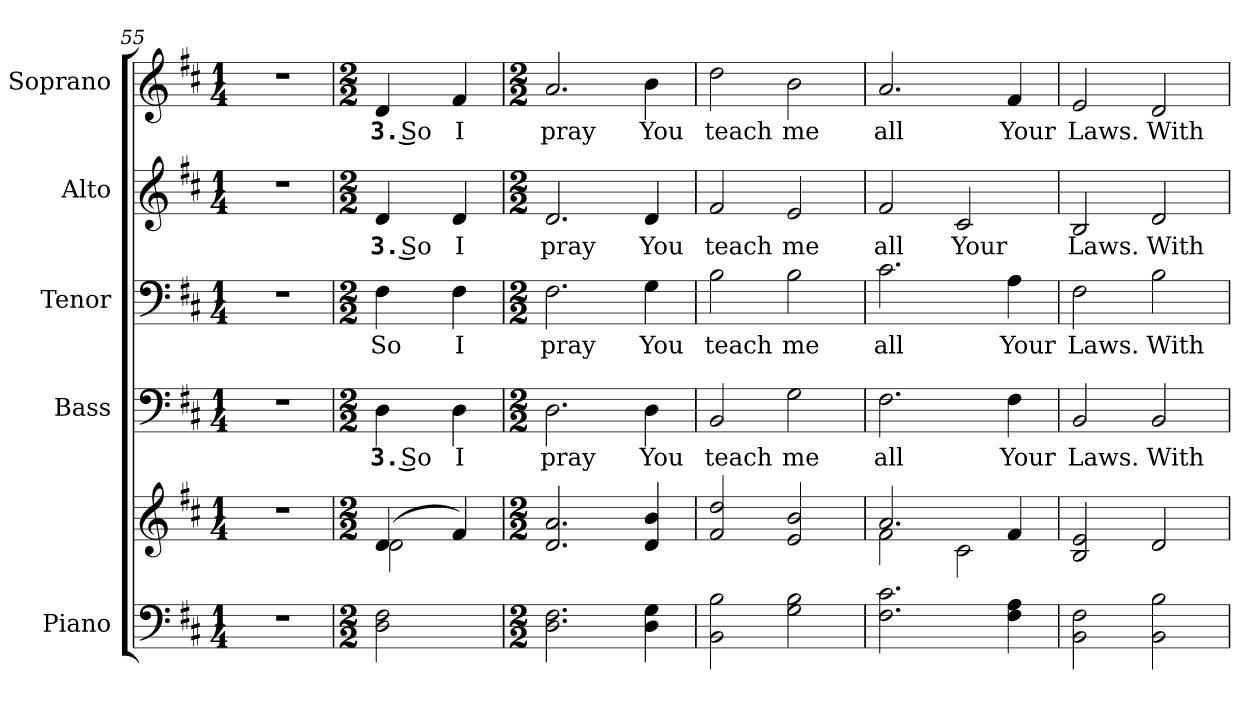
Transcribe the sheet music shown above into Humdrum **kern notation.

**kern	**kern	**kern	**text	**kern	**text	**kern	**text	**kern	**text
*part5	*part5	*part4	*part4	*part3	*part3	*part2	*part2	*part1	*part1
*staff6	*staff5	*staff4	*staff4	*staff3	*staff3	*staff2	*staff2	*staff1	*staff1
*I"Piano	*	*I"Bass	*	*I"Tenor	*	*I"Alto	*	*I"Soprano	*
*I'Pno.	*	*I'B.	*	*I'T.	*	*I'A.	*	*I'S.	*
*clefF4	*clefG2	*clefF4	*	*clefF4	*	*clefG2	*	*clefG2	*
*k[f#c#]	*k[f#c#]	*k[f#c#]	*	*k[f#c#]	*	*k[f#c#]	*	*k[f#c#]	*
*D:	*D:	*D:	*	*D:	*	*D:	*	*D:	*
*M1/4	*M1/4	*M1/4	*	*M1/4	*	*M1/4	*	*M1/4	*
=55	=55	=55	=55	=55	=55	=55	=55	=55	=55
!LO:N:vis=1	!LO:N:vis=1	!LO:N:vis=1	!	!LO:N:vis=1	!	!LO:N:vis=1	!	!LO:N:vis=1	!
4r	4r	4r	.	4r	.	4r	.	4r	.
=56	=56	=56	=56	=56	=56	=56	=56	=56	=56
*M2/2	*M2/2	*M2/2	*	*M2/2	*	*M2/2	*	*M2/2	*
*	*^	*	*	*	*	*	*	*	*
!	!	!	!	!LO:LY:b:color=#000000	!	!	!	!	!	!
!	!	!	!	!	!	!LO:LY:b:color=#000000	!	!	!	!
!	!	!	!	!	!	!	!	!LO:LY:b:color=#000000	!	!
!	!	!	!	!	!	!	!	!	!	!LO:LY:b:color=#000000
2Di\ 2F#i	(4di/	2di\	4Di\	3. So	4F#i\	So	4di/	3. So	4di/	3. So
!	!	!	!	!LO:LY:b:color=#000000	!	!	!	!	!	!
!	!	!	!	!	!	!LO:LY:b:color=#000000	!	!	!	!
!	!	!	!	!	!	!	!	!LO:LY:b:color=#000000	!	!
!	!	!	!	!	!	!	!	!	!	!LO:LY:b:color=#000000
.	4f#i/)	.	4Di\	I	4F#i\	I	4di/	I	4f#i/	I
*	*v	*v	*	*	*	*	*	*	*	*
=57	=57	=57	=57	=57	=57	=57	=57	=57	=57
*M2/2	*M2/2	*M2/2	*	*M2/2	*	*M2/2	*	*M2/2	*
!	!	!	!LO:LY:b:color=#000000	!	!	!	!	!	!
!	!	!	!	!	!LO:LY:b:color=#000000	!	!	!	!
!	!	!	!	!	!	!	!LO:LY:b:color=#000000	!	!
!	!	!	!	!	!	!	!	!	!LO:LY:b:color=#000000
2.Di\ 2.F#i	2.di/ 2.ai	2.Di\	pray	2.F#i\	pray	2.di/	pray	2.ai/	pray
!	!	!	!LO:LY:b:color=#000000	!	!	!	!	!	!
!	!	!	!	!	!LO:LY:b:color=#000000	!	!	!	!
!	!	!	!	!	!	!	!LO:LY:b:color=#000000	!	!
!	!	!	!	!	!	!	!	!	!LO:LY:b:color=#000000
4Di\ 4Gi	4di/ 4bi	4Di\	You	4Gi\	You	4di/	You	4bi\	You
=58	=58	=58	=58	=58	=58	=58	=58	=58	=58
!	!	!	!LO:LY:b:color=#000000	!	!	!	!	!	!
!	!	!	!	!	!LO:LY:b:color=#000000	!	!	!	!
!	!	!	!	!	!	!	!LO:LY:b:color=#000000	!	!
!	!	!	!	!	!	!	!	!	!LO:LY:b:color=#000000
2BBi\ 2Bi	2f#i/ 2ddi	2BBi/	teach	2Bi\	teach	2f#i/	teach	2ddi\	teach
!	!	!	!LO:LY:b:color=#000000	!	!	!	!	!	!
!	!	!	!	!	!LO:LY:b:color=#000000	!	!	!	!
!	!	!	!	!	!	!	!LO:LY:b:color=#000000	!	!
!	!	!	!	!	!	!	!	!	!LO:LY:b:color=#000000
2Gi\ 2Bi	2ei/ 2bi	2Gi\	me	2Bi\	me	2ei/	me	2bi\	me
!!LO:PB:g=z
=59	=59	=59	=59	=59	=59	=59	=59	=59	=59
*	*^	*	*	*	*	*	*	*	*
!	!	!	!	!LO:LY:b:color=#000000	!	!	!	!	!	!
!	!	!	!	!	!	!LO:LY:b:color=#000000	!	!	!	!
!	!	!	!	!	!	!	!	!LO:LY:b:color=#000000	!	!
!	!	!	!	!	!	!	!	!	!	!LO:LY:b:color=#000000
2.F#i\ 2.c#i	2.ai/	2f#i\	2.F#i\	all	2.c#i\	all	2f#i/	all	2.ai/	all
!	!	!	!	!	!	!	!	!LO:LY:b:color=#000000	!	!
.	.	2c#i\	.	.	.	.	2c#i/	Your	.	.
!	!	!	!	!LO:LY:b:color=#000000	!	!	!	!	!	!
!	!	!	!	!	!	!LO:LY:b:color=#000000	!	!	!	!
!	!	!	!	!	!	!	!	!	!	!LO:LY:b:color=#000000
4F#i\ 4Ai	4f#i/	.	4F#i\	Your	4Ai\	Your	.	.	4f#i/	Your
*	*v	*v	*	*	*	*	*	*	*	*
=60	=60	=60	=60	=60	=60	=60	=60	=60	=60
!	!	!	!LO:LY:b:color=#000000	!	!	!	!	!	!
!	!	!	!	!	!LO:LY:b:color=#000000	!	!	!	!
!	!	!	!	!	!	!	!LO:LY:b:color=#000000	!	!
!	!	!	!	!	!	!	!	!	!LO:LY:b:color=#000000
2BBi\ 2F#i	2Bi/ 2ei	2BBi/	Laws.	2F#i\	Laws.	2Bi/	Laws.	2ei/	Laws.
!	!	!	!LO:LY:b:color=#000000	!	!	!	!	!	!
!	!	!	!	!	!LO:LY:b:color=#000000	!	!	!	!
!	!	!	!	!	!	!	!LO:LY:b:color=#000000	!	!
!	!	!	!	!	!	!	!	!	!LO:LY:b:color=#000000
2BBi\ 2Bi	2di/	2BBi/	With	2Bi\	With	2di/	With	2di/	With
=	=	=	=	=	=	=	=	=	=
*-	*-	*-	*-	*-	*-	*-	*-	*-	*-
